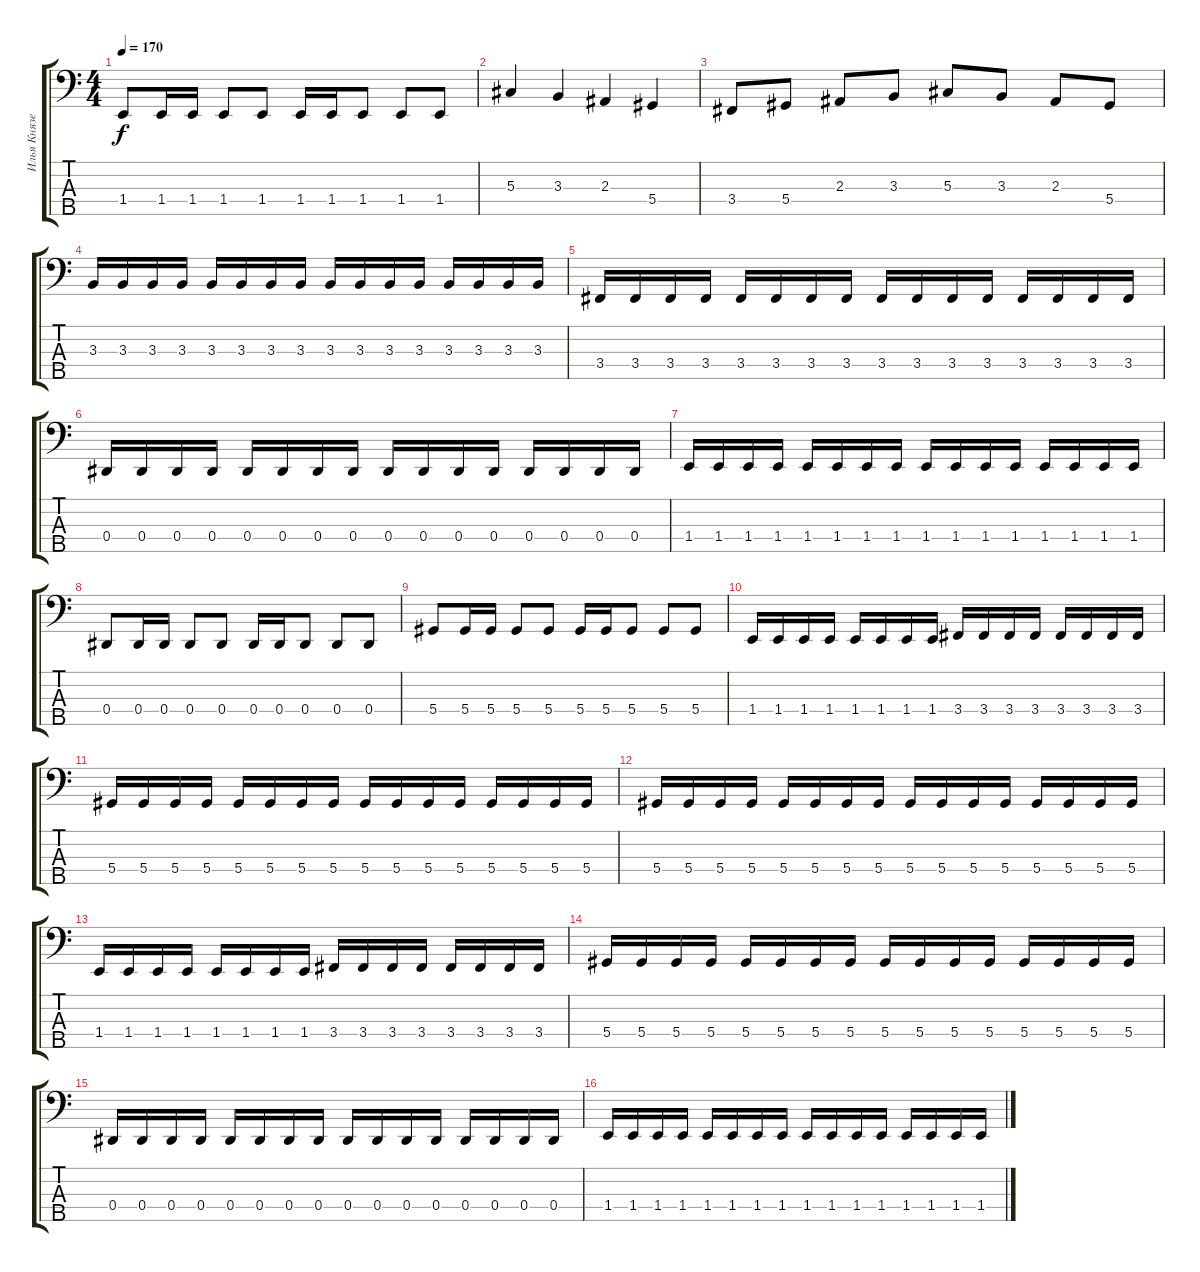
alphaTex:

\track ("Илья Князев" "Илья Князе") {instrument electricbasspick}
\staff {score tabs}
\tuning (Gb2 Db2 Ab1 Eb1 Bb0) {hide}
\ts (4 4)
\tempo 170
\clef f4
\ks c
1.4.8{dy f} 1.4.16 1.4.16 1.4.8 1.4.8 1.4.16 1.4.16 1.4.8 1.4.8 1.4.8 |
5.3.4 3.3.4 2.3.4 5.4.4 |
3.4.8 5.4.8 2.3.8 3.3.8 5.3.8 3.3.8 2.3.8 5.4.8 |
3.3.16 3.3.16 3.3.16 3.3.16 3.3.16 3.3.16 3.3.16 3.3.16 3.3.16 3.3.16 3.3.16 3.3.16 3.3.16 3.3.16 3.3.16 3.3.16 |
3.4.16 3.4.16 3.4.16 3.4.16 3.4.16 3.4.16 3.4.16 3.4.16 3.4.16 3.4.16 3.4.16 3.4.16 3.4.16 3.4.16 3.4.16 3.4.16 |
0.4.16 0.4.16 0.4.16 0.4.16 0.4.16 0.4.16 0.4.16 0.4.16 0.4.16 0.4.16 0.4.16 0.4.16 0.4.16 0.4.16 0.4.16 0.4.16 |
1.4.16 1.4.16 1.4.16 1.4.16 1.4.16 1.4.16 1.4.16 1.4.16 1.4.16 1.4.16 1.4.16 1.4.16 1.4.16 1.4.16 1.4.16 1.4.16 |
0.4.8 0.4.16 0.4.16 0.4.8 0.4.8 0.4.16 0.4.16 0.4.8 0.4.8 0.4.8 |
5.4.8 5.4.16 5.4.16 5.4.8 5.4.8 5.4.16 5.4.16 5.4.8 5.4.8 5.4.8 |
1.4.16 1.4.16 1.4.16 1.4.16 1.4.16 1.4.16 1.4.16 1.4.16 3.4.16 3.4.16 3.4.16 3.4.16 3.4.16 3.4.16 3.4.16 3.4.16 |
5.4.16 5.4.16 5.4.16 5.4.16 5.4.16 5.4.16 5.4.16 5.4.16 5.4.16 5.4.16 5.4.16 5.4.16 5.4.16 5.4.16 5.4.16 5.4.16 |
5.4.16 5.4.16 5.4.16 5.4.16 5.4.16 5.4.16 5.4.16 5.4.16 5.4.16 5.4.16 5.4.16 5.4.16 5.4.16 5.4.16 5.4.16 5.4.16 |
1.4.16 1.4.16 1.4.16 1.4.16 1.4.16 1.4.16 1.4.16 1.4.16 3.4.16 3.4.16 3.4.16 3.4.16 3.4.16 3.4.16 3.4.16 3.4.16 |
5.4.16 5.4.16 5.4.16 5.4.16 5.4.16 5.4.16 5.4.16 5.4.16 5.4.16 5.4.16 5.4.16 5.4.16 5.4.16 5.4.16 5.4.16 5.4.16 |
0.4.16 0.4.16 0.4.16 0.4.16 0.4.16 0.4.16 0.4.16 0.4.16 0.4.16 0.4.16 0.4.16 0.4.16 0.4.16 0.4.16 0.4.16 0.4.16 |
1.4.16 1.4.16 1.4.16 1.4.16 1.4.16 1.4.16 1.4.16 1.4.16 1.4.16 1.4.16 1.4.16 1.4.16 1.4.16 1.4.16 1.4.16 1.4.16
